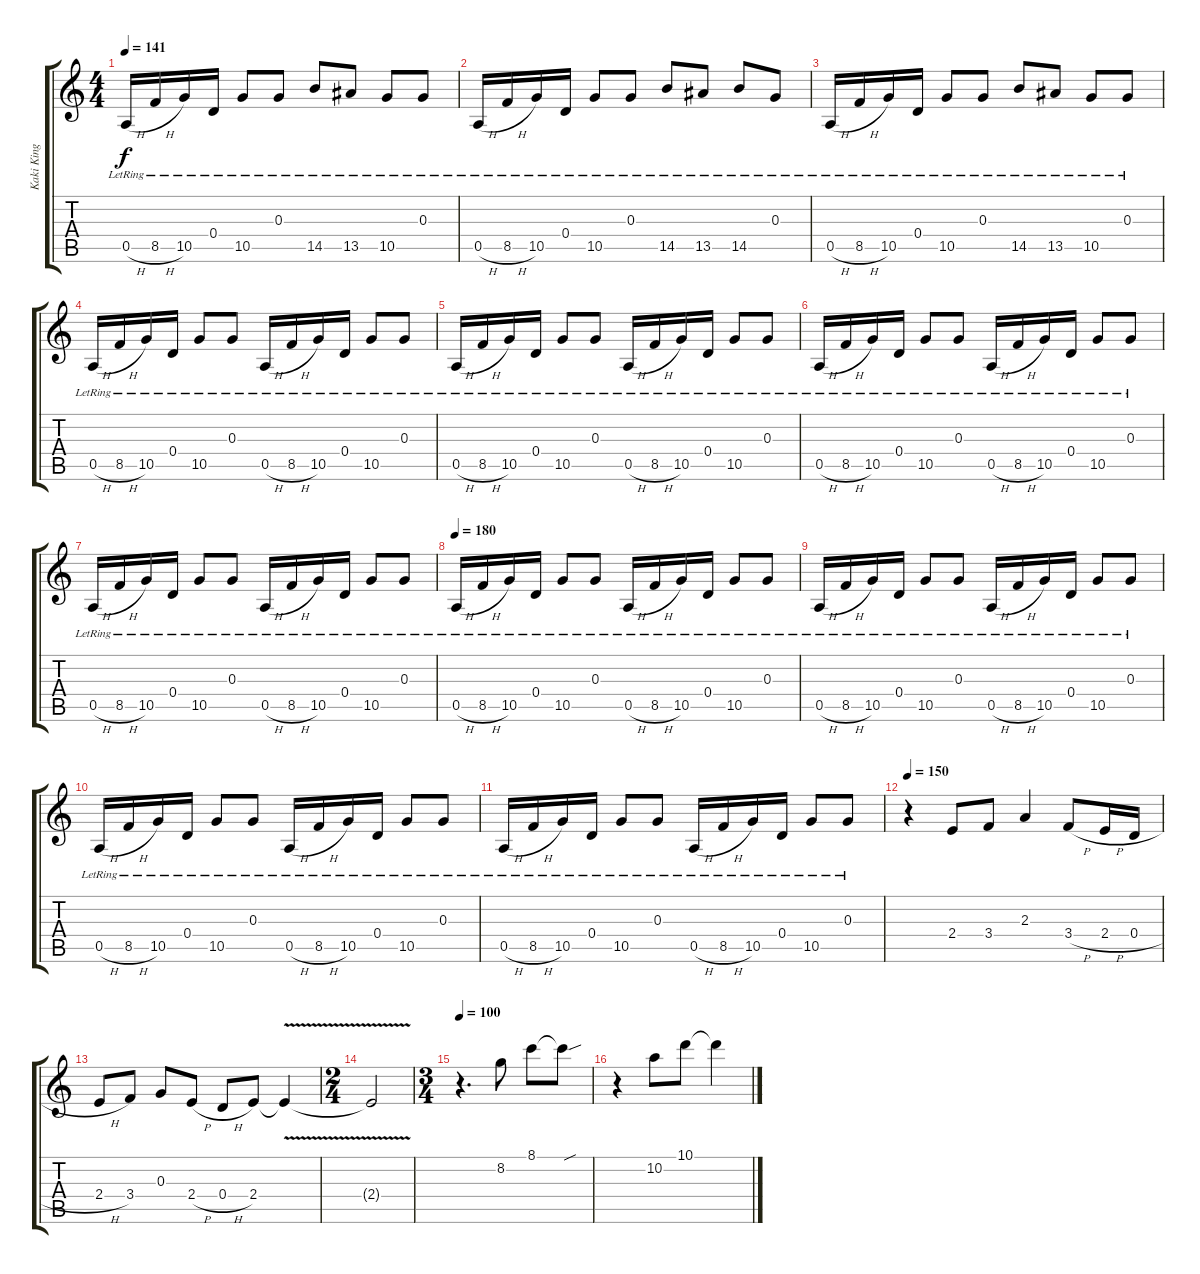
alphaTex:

\track ("Kaki King - Guitar 2" "Kaki King ") {instrument acousticguitarsteel}
\staff {score tabs}
\tuning (E4 B3 G3 D3 A2 E2) {hide}
\ts (4 4)
\tempo 141
\clef g2
\ks c
0.5{h lr}.16{dy f} 8.5{h lr}.16 10.5{lr}.16 0.4{lr}.16 10.5{lr}.8 0.3{lr}.8 14.5{lr}.8 13.5{lr}.8 10.5{lr}.8 0.3{lr}.8 |
0.5{h lr}.16 8.5{h lr}.16 10.5{lr}.16 0.4{lr}.16 10.5{lr}.8 0.3{lr}.8 14.5{lr}.8 13.5{lr}.8 14.5{lr}.8 0.3{lr}.8 |
0.5{h lr}.16 8.5{h lr}.16 10.5{lr}.16 0.4{lr}.16 10.5{lr}.8 0.3{lr}.8 14.5{lr}.8 13.5{lr}.8 10.5{lr}.8 0.3{lr}.8 |
0.5{h lr}.16 8.5{h lr}.16 10.5{lr}.16 0.4{lr}.16 10.5{lr}.8 0.3{lr}.8 0.5{h lr}.16 8.5{h lr}.16 10.5{lr}.16 0.4{lr}.16 10.5{lr}.8 0.3{lr}.8 |
0.5{h lr}.16 8.5{h lr}.16 10.5{lr}.16 0.4{lr}.16 10.5{lr}.8 0.3{lr}.8 0.5{h lr}.16 8.5{h lr}.16 10.5{lr}.16 0.4{lr}.16 10.5{lr}.8 0.3{lr}.8 |
0.5{h lr}.16 8.5{h lr}.16 10.5{lr}.16 0.4{lr}.16 10.5{lr}.8 0.3{lr}.8 0.5{h lr}.16 8.5{h lr}.16 10.5{lr}.16 0.4{lr}.16 10.5{lr}.8 0.3{lr}.8 |
0.5{h lr}.16 8.5{h lr}.16 10.5{lr}.16 0.4{lr}.16 10.5{lr}.8 0.3{lr}.8 0.5{h lr}.16 8.5{h lr}.16 10.5{lr}.16 0.4{lr}.16 10.5{lr}.8 0.3{lr}.8 |
\tempo 180
0.5{h lr}.16 8.5{h lr}.16 10.5{lr}.16 0.4{lr}.16 10.5{lr}.8 0.3{lr}.8 0.5{h lr}.16 8.5{h lr}.16 10.5{lr}.16 0.4{lr}.16 10.5{lr}.8 0.3{lr}.8 |
0.5{h lr}.16 8.5{h lr}.16 10.5{lr}.16 0.4{lr}.16 10.5{lr}.8 0.3{lr}.8 0.5{h lr}.16 8.5{h lr}.16 10.5{lr}.16 0.4{lr}.16 10.5{lr}.8 0.3{lr}.8 |
0.5{h lr}.16 8.5{h lr}.16 10.5{lr}.16 0.4{lr}.16 10.5{lr}.8 0.3{lr}.8 0.5{h lr}.16 8.5{h lr}.16 10.5{lr}.16 0.4{lr}.16 10.5{lr}.8 0.3{lr}.8 |
0.5{h lr}.16 8.5{h lr}.16 10.5{lr}.16 0.4{lr}.16 10.5{lr}.8 0.3{lr}.8 0.5{h lr}.16 8.5{h lr}.16 10.5{lr}.16 0.4{lr}.16 10.5{lr}.8 0.3{lr}.8 |
\tempo 150
r.4 2.4.8 3.4.8 2.3.4 3.4{h}.8 2.4{h}.16 0.4{h}.16 |
2.4{h}.8 3.4.8 0.3.8 2.4{h}.8 0.4{h}.8 2.4.8 2.4{v t}.4 |
\ts (2 4)
2.4{t}.2 |
\ts (3 4)
\tempo 100
r.4{d} 8.2.8 8.1.8 8.1{sou t}.8 |
r.4 10.2.8 10.1.8 10.1{t}.4
